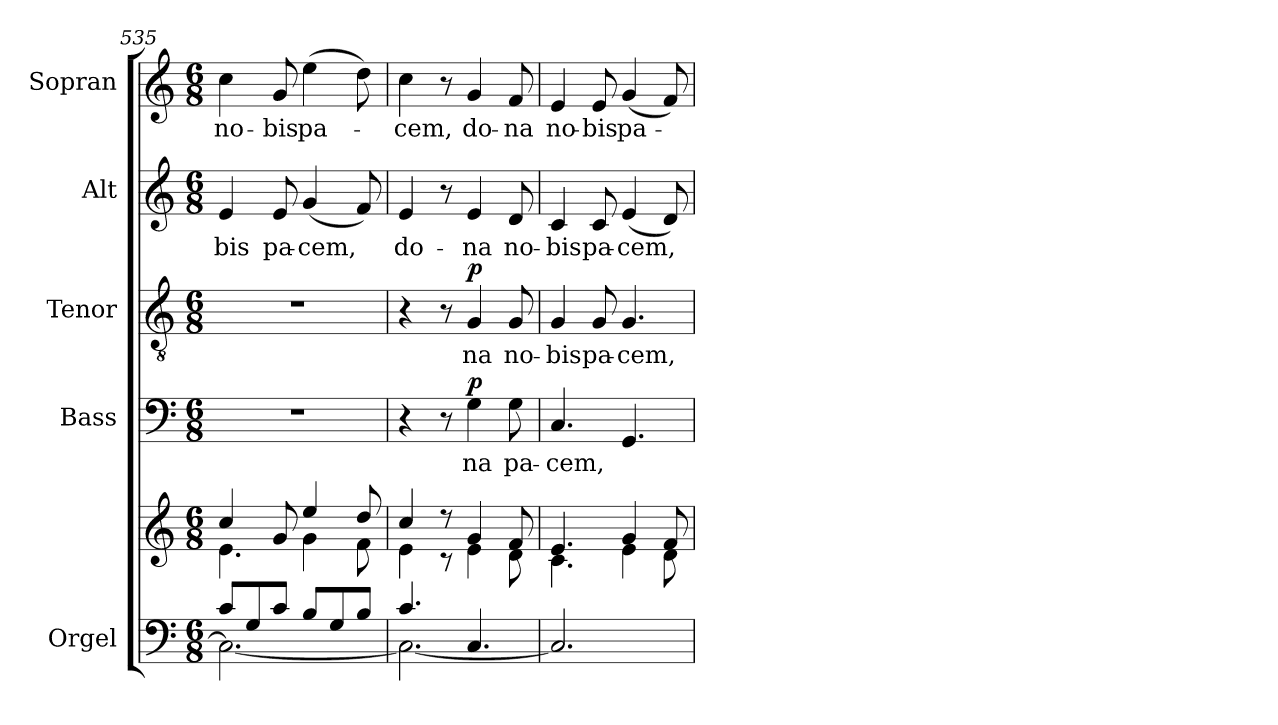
**kern	**kern	**kern	**text	**dynam	**kern	**text	**dynam	**kern	**text	**kern	**text
*part5	*part5	*part4	*part4	*part4	*part3	*part3	*part3	*part2	*part2	*part1	*part1
*staff6	*staff5	*staff4	*staff4	*staff4	*staff3	*staff3	*staff3	*staff2	*staff2	*staff1	*staff1
*I"Orgel	*	*I"Bass	*	*	*I"Tenor	*	*	*I"Alt	*	*I"Sopran	*
*I'Org.	*	*I'B.	*	*	*I'T.	*	*	*I'A.	*	*I'S.	*
*clefF4	*clefG2	*clefF4	*	*	*clefGv2	*	*	*clefG2	*	*clefG2	*
*k[]	*k[]	*k[]	*	*	*k[]	*	*	*k[]	*	*k[]	*
*C:	*C:	*C:	*	*	*C:	*	*	*C:	*	*C:	*
*M6/8	*M6/8	*M6/8	*	*	*M6/8	*	*	*M6/8	*	*M6/8	*
=535	=535	=535	=535	=535	=535	=535	=535	=535	=535	=535	=535
*^	*^	*	*	*	*	*	*	*	*	*	*
!	!	!	!	!	!	!	!	!	!	!	!LO:LY:b	!	!LO:LY:b
8c/L	2.C\_	4cc/	4.e\	2.r	.	.	2.r	.	.	4e/	-bis	4cc\	no-
8G/	.	.	.	.	.	.	.	.	.	.	.	.	.
!	!	!	!	!	!	!	!	!	!	!	!LO:LY:b	!	!LO:LY:b
8c/J	.	8g/	.	.	.	.	.	.	.	8e/	pa-	8g/	-bis
!	!	!	!	!	!	!	!	!	!	!	!LO:LY:b	!	!LO:LY:b
8B/L	.	4ee/	4g\	.	.	.	.	.	.	(<4g/	-cem,	(>4ee\	pa-
8G/	.	.	.	.	.	.	.	.	.	.	.	.	.
8B/J	.	8dd/	8f\	.	.	.	.	.	.	8f/)	.	8dd\)	.
!!LO:PB:g=z
=536	=536	=536	=536	=536	=536	=536	=536	=536	=536	=536	=536	=536	=536
!	!	!	!	!	!	!	!	!	!	!	!LO:LY:b	!	!LO:LY:b
4.c/	2.C\_	4cc/	4e\	4r	.	.	4r	.	.	4e/	do-	4cc\	-cem,
.	.	8r	8r	8r	.	.	8r	.	.	8r	.	8r	.
!	!	!	!	!	!LO:LY:b	!LO:DY:a	!	!LO:LY:b	!LO:DY:a	!	!LO:LY:b	!	!LO:LY:b
4.C/	.	4g/	4e\	4G\	-na	p	4G/	-na	p	4e/	-na	4g/	do-
!	!	!	!	!	!LO:LY:b	!	!	!LO:LY:b	!	!	!LO:LY:b	!	!LO:LY:b
.	.	8f/	8d\	8G\	pa-	.	8G/	no-	.	8d/	no-	8f/	-na
*v	*v	*	*	*	*	*	*	*	*	*	*	*	*
=537	=537	=537	=537	=537	=537	=537	=537	=537	=537	=537	=537	=537
!	!	!	!	!LO:LY:b	!	!	!LO:LY:b	!	!	!LO:LY:b	!	!LO:LY:b
2.C/]	4.e/	4.c\	4.C/	-cem,	.	4G/	-bis	.	4c/	-bis	4e/	no-
!	!	!	!	!	!	!	!LO:LY:b	!	!	!LO:LY:b	!	!LO:LY:b
.	.	.	.	.	.	8G/	pa-	.	8c/	pa-	8e/	-bis
!	!	!	!	!	!	!	!LO:LY:b	!	!	!LO:LY:b	!	!LO:LY:b
.	4g/	4e\	4.GG/	.	.	4.G/	-cem,	.	(<4e/	-cem,	(<4g/	pa-
.	8f/	8d\	.	.	.	.	.	.	8d/)	.	8f/)	.
*	*v	*v	*	*	*	*	*	*	*	*	*	*
=	=	=	=	=	=	=	=	=	=	=	=
*-	*-	*-	*-	*-	*-	*-	*-	*-	*-	*-	*-
